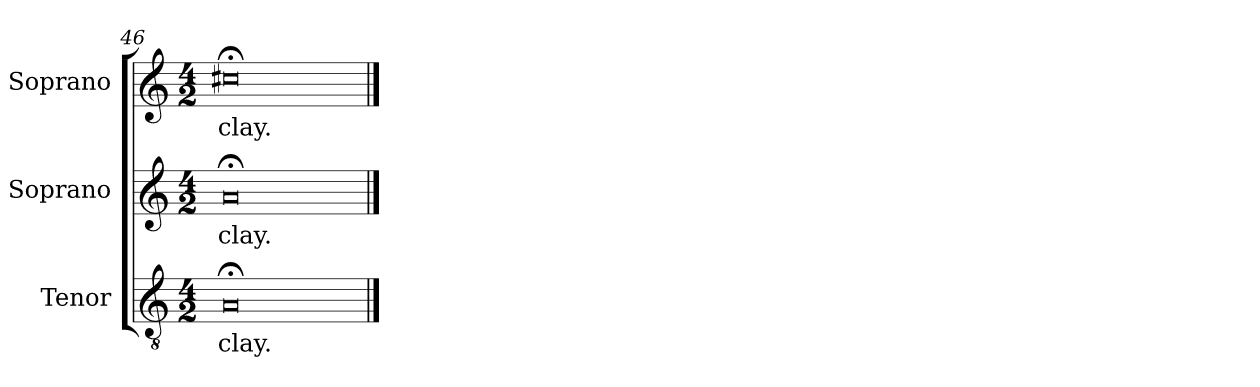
**kern	**text	**kern	**text	**kern	**text
*part3	*part3	*part2	*part2	*part1	*part1
*staff3	*staff3	*staff2	*staff2	*staff1	*staff1
*I"Tenor	*	*I"Soprano	*	*I"Soprano	*
*I'T.	*	*I'S.	*	*I'S.	*
*clefGv2	*	*clefG2	*	*clefG2	*
*ITrd7c12	*	*	*	*	*
*k[]	*	*k[]	*	*k[]	*
*C:	*	*C:	*	*C:	*
*M4/2	*	*M4/2	*	*M4/2	*
=46	=46	=46	=46	=46	=46
!	!LO:LY:b:color=#000000	!	!	!	!
!	!	!	!LO:LY:b:color=#000000	!	!
!	!	!	!	!	!LO:LY:b:color=#000000
0AA;i	clay.	0a;i	clay.	0cc#X;i	clay.
==	==	==	==	==	==
*-	*-	*-	*-	*-	*-
